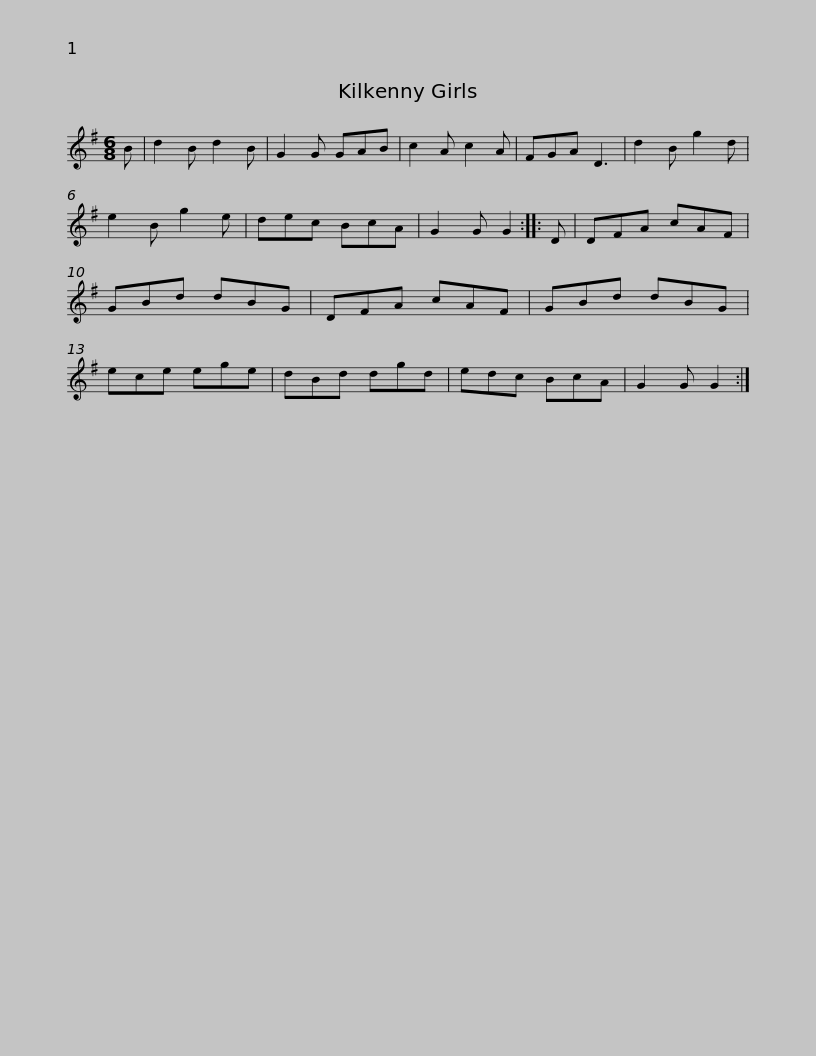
X:1
L:1/8
M:6/8
I:linebreak $
K:G
V:1 treble
V:1
 B | d2 B d2 B | G2 G GAB | c2 A c2 A | FGA D3 | %5
 d2 B g2 d | e2 B g2 e | dec BcA | G2 G G2 :: D |$ %10
 DFA cAF | GBd dBG | DFA cAF | GBd dBG | ece ege | %15
 dBd dgd | edc BcA | G2 G G2 :| %18
